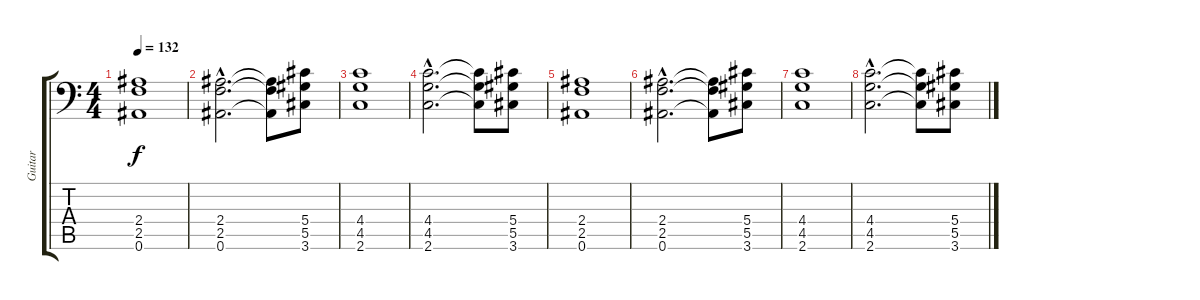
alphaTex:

\track ("Guitar" "Guitar") {instrument distortionguitar}
\staff {score tabs}
\tuning (Bb3 F3 Db3 Ab2 Eb2 Bb1) {hide}
\ts (4 4)
\tempo 132
\clef f4
\ks c
(2.4 2.5 0.6).1{dy f} |
(2.4{hac} 2.5{hac} 0.6{hac}).2{d} (2.4{t} 2.5{t} 0.6{t}).8 (5.4 5.5 3.6).8 |
(4.4 4.5 2.6).1 |
(4.4{hac} 4.5{hac} 2.6{hac}).2{d} (4.4{t} 4.5{t} 2.6{t}).8 (5.4 5.5 3.6).8 |
(2.4 2.5 0.6).1 |
(2.4{hac} 2.5{hac} 0.6{hac}).2{d} (2.4{t} 2.5{t} 0.6{t}).8 (5.4 5.5 3.6).8 |
(4.4 4.5 2.6).1 |
(4.4{hac} 4.5{hac} 2.6{hac}).2{d} (4.4{t} 4.5{t} 2.6{t}).8 (5.4 5.5 3.6).8
